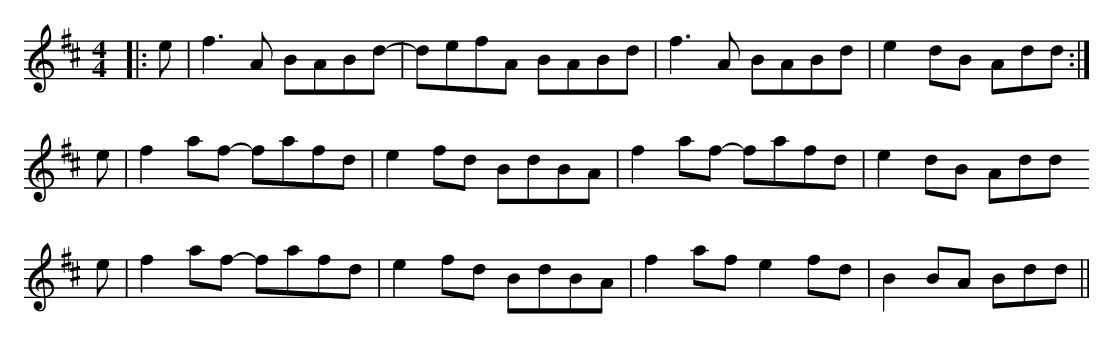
X:1
M:4/4
K:D
|:e|f3 A BABd-|defA BABd|f3 A BABd|e2 dB Add:|
e|f2 af- fafd|e2 fd BdBA|f2 af- fafd|e2 dB Add
e|f2 af- fafd|e2 fd BdBA|f2 af e2 fd|B2 BA Bdd||
